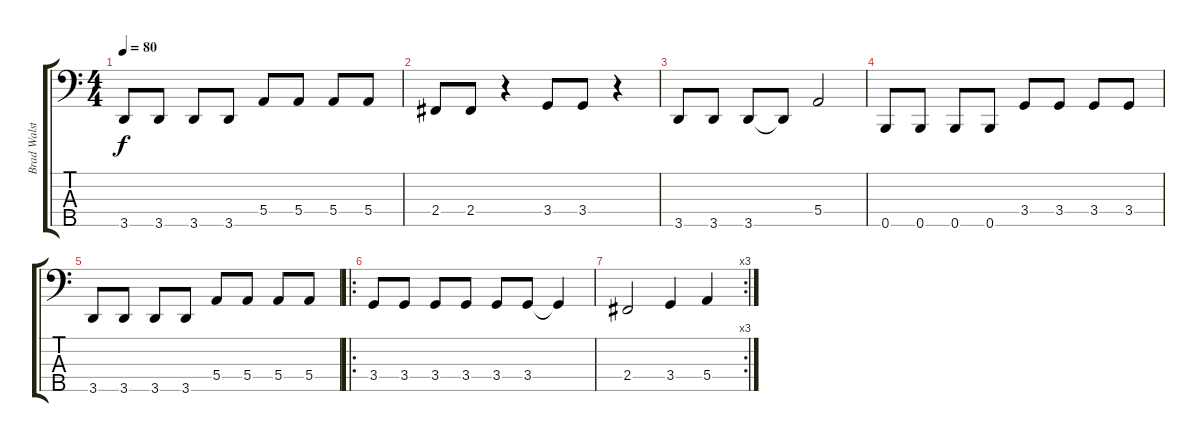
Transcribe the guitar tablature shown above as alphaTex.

\track ("Brad Walst" "Brad Walst") {instrument electricbasspick}
\staff {score tabs}
\tuning (G2 D2 A1 E1 B0) {hide}
\ts (4 4)
\tempo 80
\clef f4
\ks c
3.5.8{dy f} 3.5.8 3.5.8 3.5.8 5.4.8 5.4.8 5.4.8 5.4.8 |
2.4.8 2.4.8 r.4 3.4.8 3.4.8 r.4 |
3.5.8 3.5.8 3.5.8 3.5{t}.8 5.4.2 |
0.5.8 0.5.8 0.5.8 0.5.8 3.4.8 3.4.8 3.4.8 3.4.8 |
3.5.8 3.5.8 3.5.8 3.5.8 5.4.8 5.4.8 5.4.8 5.4.8 |
\ro
3.4.8 3.4.8 3.4.8 3.4.8 3.4.8 3.4.8 3.4{t}.4 |
\rc 3
2.4.2 3.4.4 5.4.4
